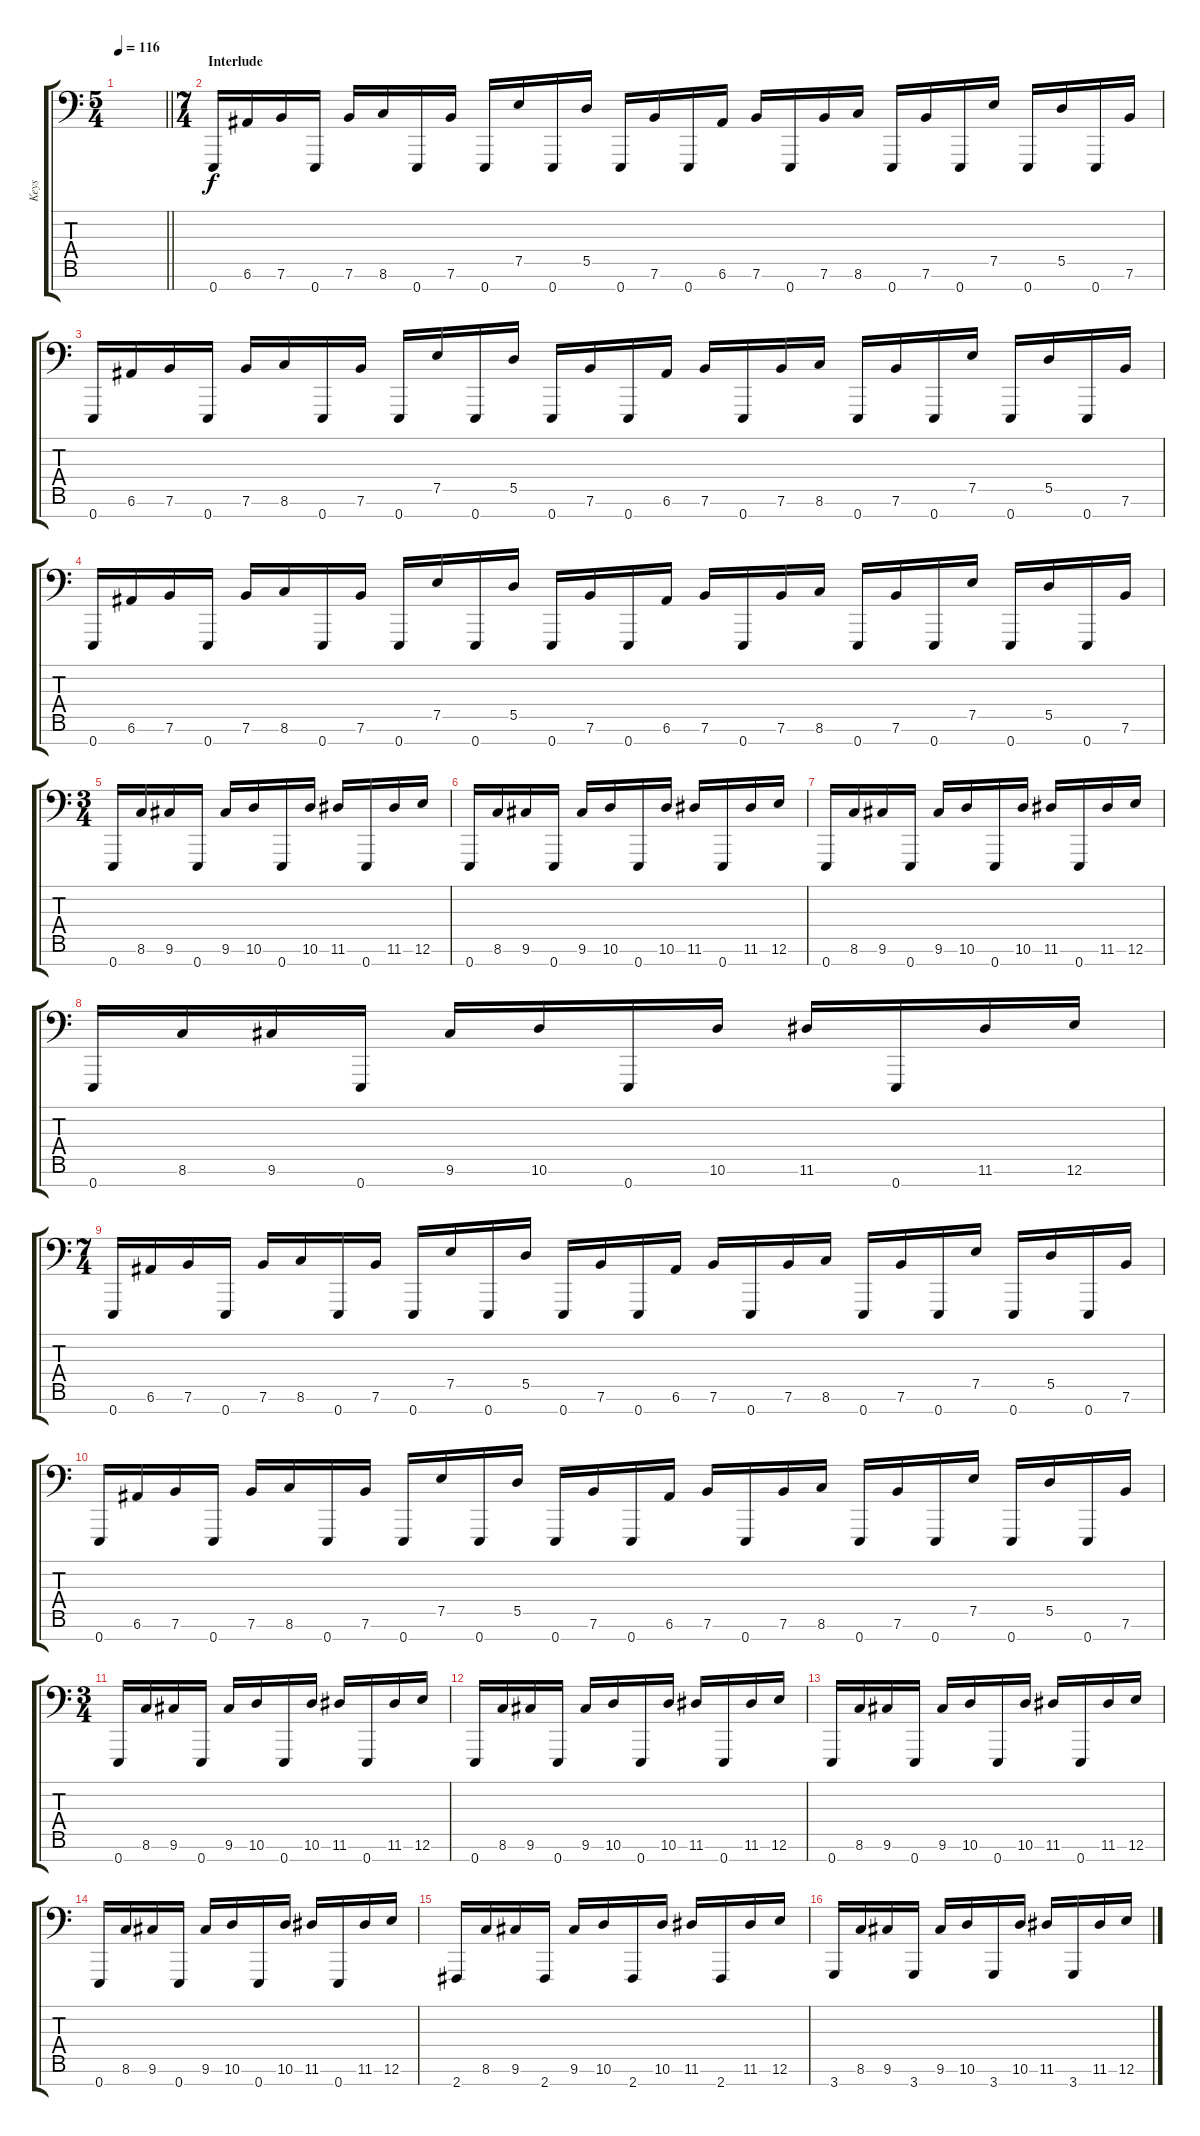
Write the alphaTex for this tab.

\track ("Keys" "Keys") {instrument lead2sawtooth}
\staff {score tabs}
\tuning (E4 B3 G3 D3 A2 E2 E1) {hide}
\ts (5 4)
\tempo 116
\clef f4
\barLineRight lightlight
\ks c
|
\ts (7 4)
\section ("" "Interlude")
0.7.16 6.6.16 7.6.16 0.7.16 7.6.16 8.6.16 0.7.16 7.6.16 0.7.16 7.5.16 0.7.16 5.5.16 0.7.16 7.6.16 0.7.16 6.6.16 7.6.16 0.7.16 7.6.16 8.6.16 0.7.16 7.6.16 0.7.16 7.5.16 0.7.16 5.5.16 0.7.16 7.6.16 |
0.7.16 6.6.16 7.6.16 0.7.16 7.6.16 8.6.16 0.7.16 7.6.16 0.7.16 7.5.16 0.7.16 5.5.16 0.7.16 7.6.16 0.7.16 6.6.16 7.6.16 0.7.16 7.6.16 8.6.16 0.7.16 7.6.16 0.7.16 7.5.16 0.7.16 5.5.16 0.7.16 7.6.16 |
0.7.16 6.6.16 7.6.16 0.7.16 7.6.16 8.6.16 0.7.16 7.6.16 0.7.16 7.5.16 0.7.16 5.5.16 0.7.16 7.6.16 0.7.16 6.6.16 7.6.16 0.7.16 7.6.16 8.6.16 0.7.16 7.6.16 0.7.16 7.5.16 0.7.16 5.5.16 0.7.16 7.6.16 |
\ts (3 4)
0.7.16 8.6.16 9.6.16 0.7.16 9.6.16 10.6.16 0.7.16 10.6.16 11.6.16 0.7.16 11.6.16 12.6.16 |
0.7.16 8.6.16 9.6.16 0.7.16 9.6.16 10.6.16 0.7.16 10.6.16 11.6.16 0.7.16 11.6.16 12.6.16 |
0.7.16 8.6.16 9.6.16 0.7.16 9.6.16 10.6.16 0.7.16 10.6.16 11.6.16 0.7.16 11.6.16 12.6.16 |
0.7.16 8.6.16 9.6.16 0.7.16 9.6.16 10.6.16 0.7.16 10.6.16 11.6.16 0.7.16 11.6.16 12.6.16 |
\ts (7 4)
0.7.16 6.6.16 7.6.16 0.7.16 7.6.16 8.6.16 0.7.16 7.6.16 0.7.16 7.5.16 0.7.16 5.5.16 0.7.16 7.6.16 0.7.16 6.6.16 7.6.16 0.7.16 7.6.16 8.6.16 0.7.16 7.6.16 0.7.16 7.5.16 0.7.16 5.5.16 0.7.16 7.6.16 |
0.7.16 6.6.16 7.6.16 0.7.16 7.6.16 8.6.16 0.7.16 7.6.16 0.7.16 7.5.16 0.7.16 5.5.16 0.7.16 7.6.16 0.7.16 6.6.16 7.6.16 0.7.16 7.6.16 8.6.16 0.7.16 7.6.16 0.7.16 7.5.16 0.7.16 5.5.16 0.7.16 7.6.16 |
\ts (3 4)
0.7.16 8.6.16 9.6.16 0.7.16 9.6.16 10.6.16 0.7.16 10.6.16 11.6.16 0.7.16 11.6.16 12.6.16 |
0.7.16 8.6.16 9.6.16 0.7.16 9.6.16 10.6.16 0.7.16 10.6.16 11.6.16 0.7.16 11.6.16 12.6.16 |
0.7.16 8.6.16 9.6.16 0.7.16 9.6.16 10.6.16 0.7.16 10.6.16 11.6.16 0.7.16 11.6.16 12.6.16 |
0.7.16 8.6.16 9.6.16 0.7.16 9.6.16 10.6.16 0.7.16 10.6.16 11.6.16 0.7.16 11.6.16 12.6.16 |
2.7.16 8.6.16 9.6.16 2.7.16 9.6.16 10.6.16 2.7.16 10.6.16 11.6.16 2.7.16 11.6.16 12.6.16 |
3.7.16 8.6.16 9.6.16 3.7.16 9.6.16 10.6.16 3.7.16 10.6.16 11.6.16 3.7.16 11.6.16 12.6.16
